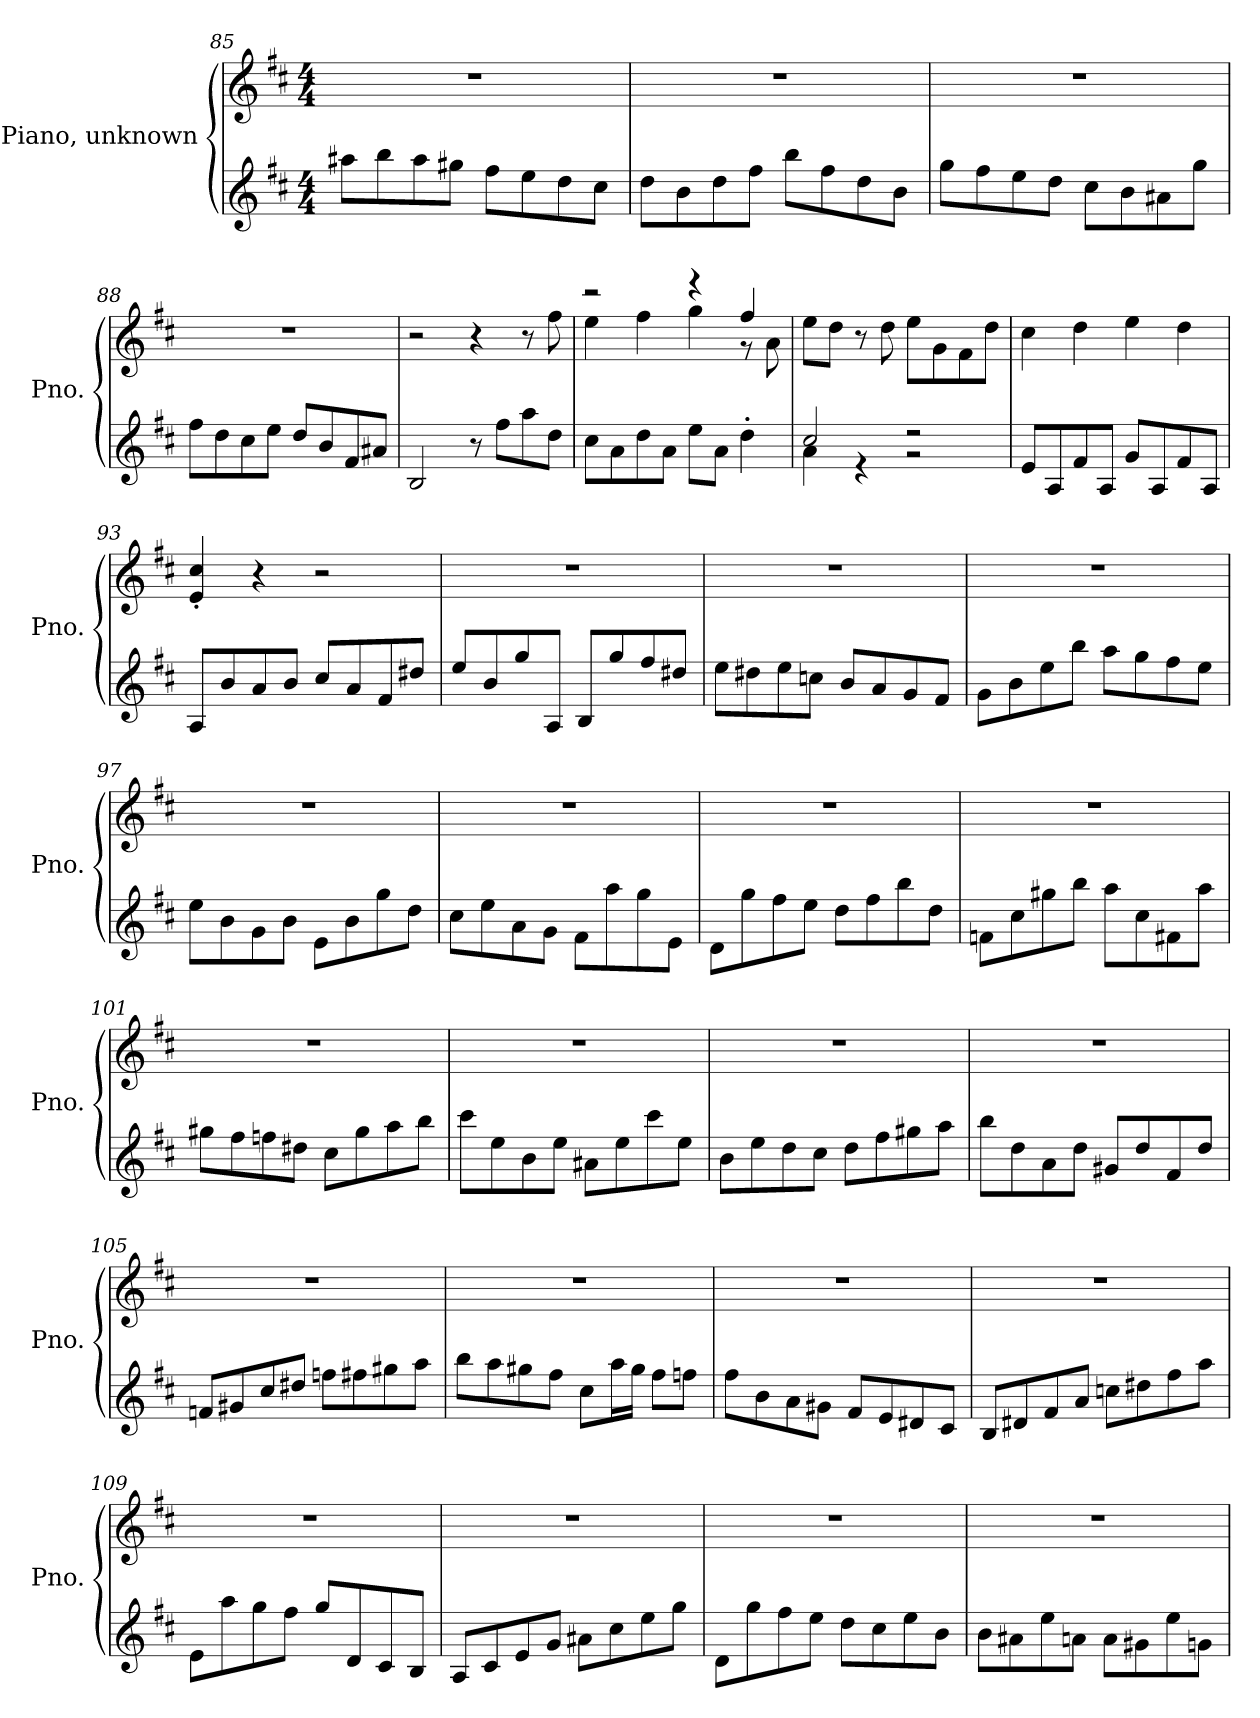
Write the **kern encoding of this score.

**kern	**kern
*part1	*part1
*staff2	*staff1
*I"Piano, unknown	*
*I'Pno.	*
*clefG2	*clefG2
*k[f#c#]	*k[f#c#]
*M4/4	*M4/4
=85	=85
8aa#X\L	1r
8bb\	.
8aa#\	.
8gg#X\J	.
8ff#\L	.
8ee\	.
8dd\	.
8cc#\J	.
=86	=86
8dd\L	1r
8b\	.
8dd\	.
8ff#\J	.
8bb\L	.
8ff#\	.
8dd\	.
8b\J	.
=87	=87
8gg\L	1r
8ff#\	.
8ee\	.
8dd\J	.
8cc#\L	.
8b\	.
8a#X\	.
8gg\J	.
!!LO:LB:g=z
=88	=88
8ff#\L	1r
8dd\	.
8cc#\	.
8ee\J	.
8dd/L	.
8b/	.
8f#/	.
8a#X/J	.
=89	=89
2B/	2r
8r	4r
8ff#\L	.
8aa\	8r
8dd\J	8ff#\
=90	=90
*	*^
8cc#\L	2r	4ee\
8a\	.	.
8dd\	.	4ff#\
8a\J	.	.
8ee\L	4r	4gg\
8a\J	.	.
4dd'\	4ff#/	8r
.	.	8a\
*	*v	*v
=91	=91
*^	*
2cc#/	4a\	8ee\L
.	.	8dd\J
.	4r	8r
.	.	8dd\
2r	2r	8ee\L
.	.	8g\
.	.	8f#\
.	.	8dd\J
*v	*v	*
=92	=92
8e/L	4cc#\
8A/	.
8f#/	4dd\
8A/J	.
8g/L	4ee\
8A/	.
8f#/	4dd\
8A/J	.
!!LO:LB:g=z
=93	=93
8A/L	4e/' 4cc#/'
8b/	.
8a/	4r
8b/J	.
8cc#/L	2r
8a/	.
8f#/	.
8dd#X/J	.
=94	=94
8ee/L	1r
8b/	.
8gg/	.
8A/J	.
8B/L	.
8gg/	.
8ff#/	.
8dd#X/J	.
=95	=95
8ee\L	1r
8dd#X\	.
8ee\	.
8ccn\J	.
8b/L	.
8a/	.
8g/	.
8f#/J	.
=96	=96
8g\L	1r
8b\	.
8ee\	.
8bb\J	.
8aa\L	.
8gg\	.
8ff#\	.
8ee\J	.
!!LO:LB:g=z
=97	=97
8ee\L	1r
8b\	.
8g\	.
8b\J	.
8e\L	.
8b\	.
8gg\	.
8dd\J	.
=98	=98
8cc#\L	1r
8ee\	.
8a\	.
8g\J	.
8f#\L	.
8aa\	.
8gg\	.
8e\J	.
=99	=99
8d\L	1r
8gg\	.
8ff#\	.
8ee\J	.
8dd\L	.
8ff#\	.
8bb\	.
8dd\J	.
=100	=100
8fn\L	1r
8cc#\	.
8gg#X\	.
8bb\J	.
8aa\L	.
8cc#\	.
8f#X\	.
8aa\J	.
!!LO:LB:g=z
=101	=101
8gg#X\L	1r
8ff#\	.
8ffn\	.
8dd#X\J	.
8cc#\L	.
8gg#\	.
8aa\	.
8bb\J	.
=102	=102
8ccc#\L	1r
8ee\	.
8b\	.
8ee\J	.
8a#X\L	.
8ee\	.
8ccc#\	.
8ee\J	.
=103	=103
8b\L	1r
8ee\	.
8dd\	.
8cc#\J	.
8dd\L	.
8ff#\	.
8gg#X\	.
8aa\J	.
=104	=104
8bb\L	1r
8dd\	.
8a\	.
8dd\J	.
8g#X/L	.
8dd/	.
8f#/	.
8dd/J	.
!!LO:PB:g=z
=105	=105
8fn/L	1r
8g#X/	.
8cc#/	.
8dd#X/J	.
8ffn\L	.
8ff#X\	.
8gg#X\	.
8aa\J	.
=106	=106
8bb\L	1r
8aa\	.
8gg#X\	.
8ff#\J	.
8cc#\L	.
16aa\L	.
16gg#\JJ	.
8ff#\L	.
8ffn\J	.
=107	=107
8ff#\L	1r
8b\	.
8a\	.
8g#X\J	.
8f#/L	.
8e/	.
8d#X/	.
8c#/J	.
!!LO:LB:g=z
=108	=108
8B/L	1r
8d#X/	.
8f#/	.
8a/J	.
8ccn\L	.
8dd#X\	.
8ff#\	.
8aa\J	.
=109	=109
8e\L	1r
8aa\	.
8gg\	.
8ff#\J	.
8gg/L	.
8d/	.
8c#/	.
8B/J	.
=110	=110
8A/L	1r
8c#/	.
8e/	.
8g/J	.
8a#X\L	.
8cc#\	.
8ee\	.
8gg\J	.
=111	=111
8d\L	1r
8gg\	.
8ff#\	.
8ee\J	.
8dd\L	.
8cc#\	.
8ee\	.
8b\J	.
!!LO:LB:g=z
=112	=112
8b\L	1r
8a#X\	.
8ee\	.
8an\J	.
8a\L	.
8g#X\	.
8ee\	.
8gn\J	.
=	=
*-	*-
